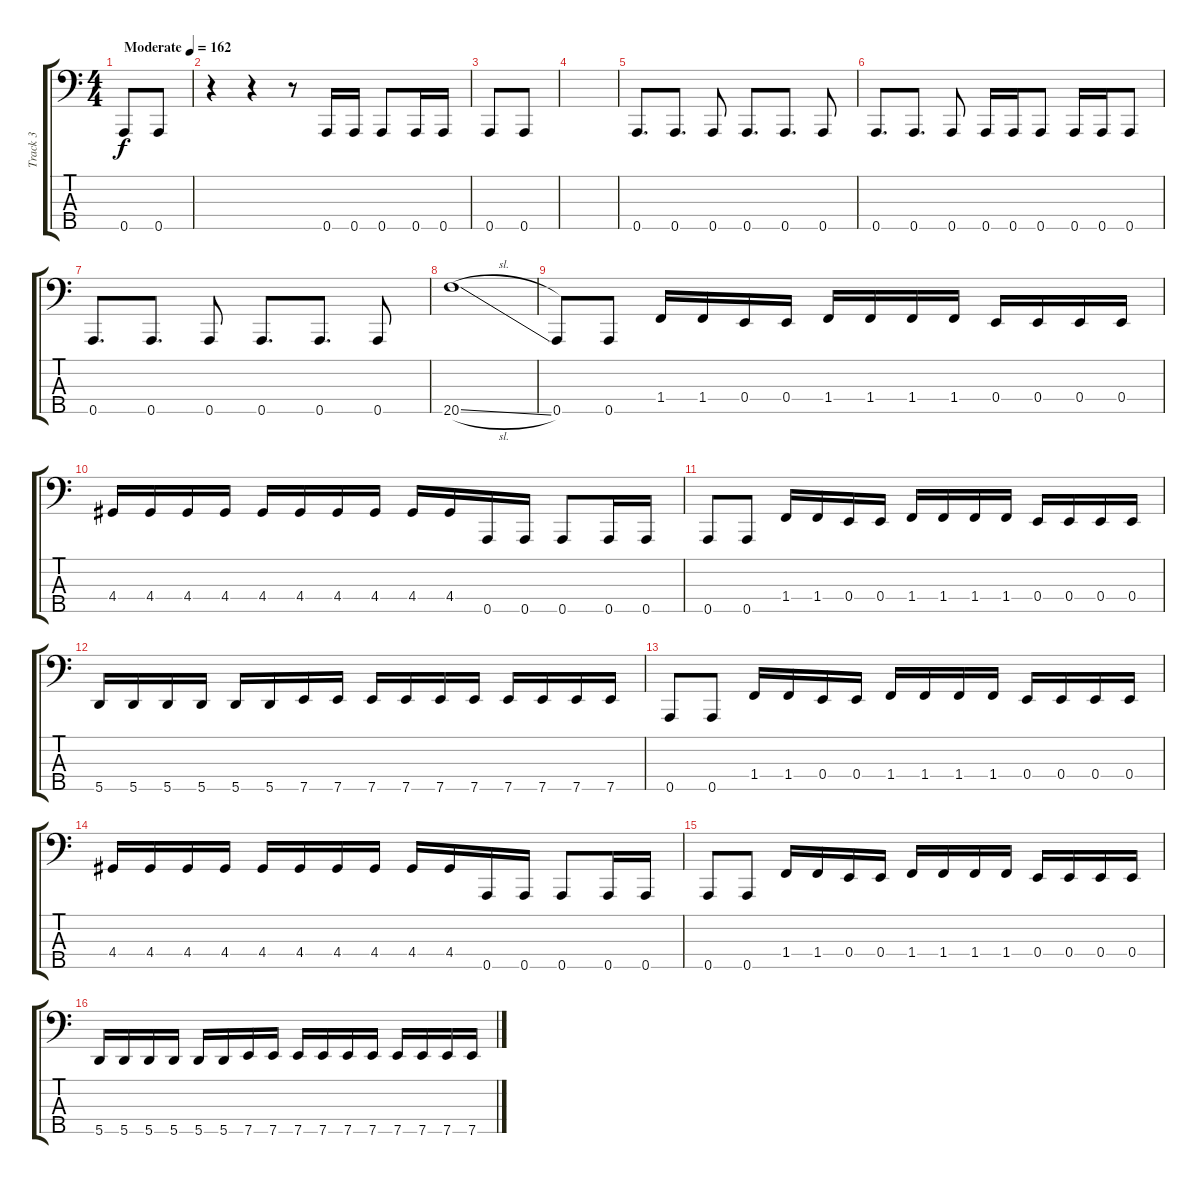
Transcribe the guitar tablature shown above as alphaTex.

\track ("Track 3" "Track 3") {instrument electricbassfinger}
\staff {score tabs}
\tuning (G2 D2 A1 E1 A0) {hide}
\ts (4 4)
\tempo (162 "Moderate")
\clef f4
\ks c
0.5.8{dy f instrument electricbassfinger} 0.5.8 |
r.4 r.4 r.8 0.5.16 0.5.16 0.5.8 0.5.16 0.5.16 |
0.5.8 0.5.8 |
|
0.5.8{d} 0.5.8{d} 0.5.8 0.5.8{d} 0.5.8{d} 0.5.8 |
0.5.8{d} 0.5.8{d} 0.5.8 0.5.16 0.5.16 0.5.8 0.5.16 0.5.16 0.5.8 |
0.5.8{d} 0.5.8{d} 0.5.8 0.5.8{d} 0.5.8{d} 0.5.8 |
20.5{sl}.1 |
0.5.8 0.5.8 1.4.16 1.4.16 0.4.16 0.4.16 1.4.16 1.4.16 1.4.16 1.4.16 0.4.16 0.4.16 0.4.16 0.4.16 |
4.4.16 4.4.16 4.4.16 4.4.16 4.4.16 4.4.16 4.4.16 4.4.16 4.4.16 4.4.16 0.5.16 0.5.16 0.5.8 0.5.16 0.5.16 |
0.5.8 0.5.8 1.4.16 1.4.16 0.4.16 0.4.16 1.4.16 1.4.16 1.4.16 1.4.16 0.4.16 0.4.16 0.4.16 0.4.16 |
5.5.16 5.5.16 5.5.16 5.5.16 5.5.16 5.5.16 7.5.16 7.5.16 7.5.16 7.5.16 7.5.16 7.5.16 7.5.16 7.5.16 7.5.16 7.5.16 |
0.5.8 0.5.8 1.4.16 1.4.16 0.4.16 0.4.16 1.4.16 1.4.16 1.4.16 1.4.16 0.4.16 0.4.16 0.4.16 0.4.16 |
4.4.16 4.4.16 4.4.16 4.4.16 4.4.16 4.4.16 4.4.16 4.4.16 4.4.16 4.4.16 0.5.16 0.5.16 0.5.8 0.5.16 0.5.16 |
0.5.8 0.5.8 1.4.16 1.4.16 0.4.16 0.4.16 1.4.16 1.4.16 1.4.16 1.4.16 0.4.16 0.4.16 0.4.16 0.4.16 |
5.5.16 5.5.16 5.5.16 5.5.16 5.5.16 5.5.16 7.5.16 7.5.16 7.5.16 7.5.16 7.5.16 7.5.16 7.5.16 7.5.16 7.5.16 7.5.16
